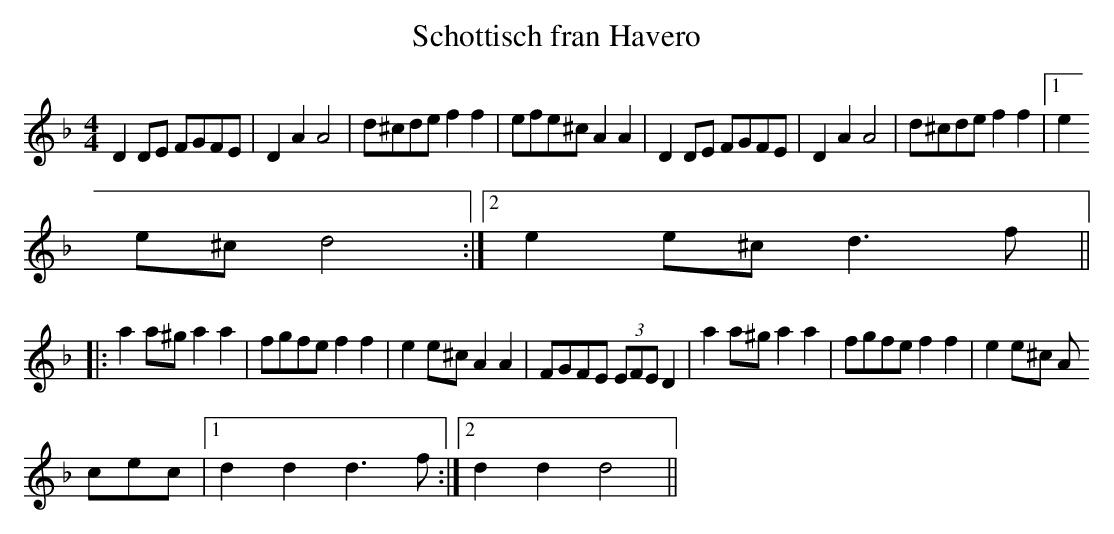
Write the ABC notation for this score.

X:1
T:Schottisch fran Havero
M:4/4
L:1/8
K:Dm
D2DE FGFE|D2A2 A4|d^cde f2f2|efe^c A2A2|D2DE FGFE|D2A2 A4|d^cde f2f2|1e2
e^c d4:|2e2e^c d3f||:
a2a^ga2a2|fgfe f2f2|e2e^c A2A2|FGFE (3EFE D2|a2a^ga2a2|fgfe f2f2|e2e^c A
cec|1d2d2d3f:|2d2d2d4||
